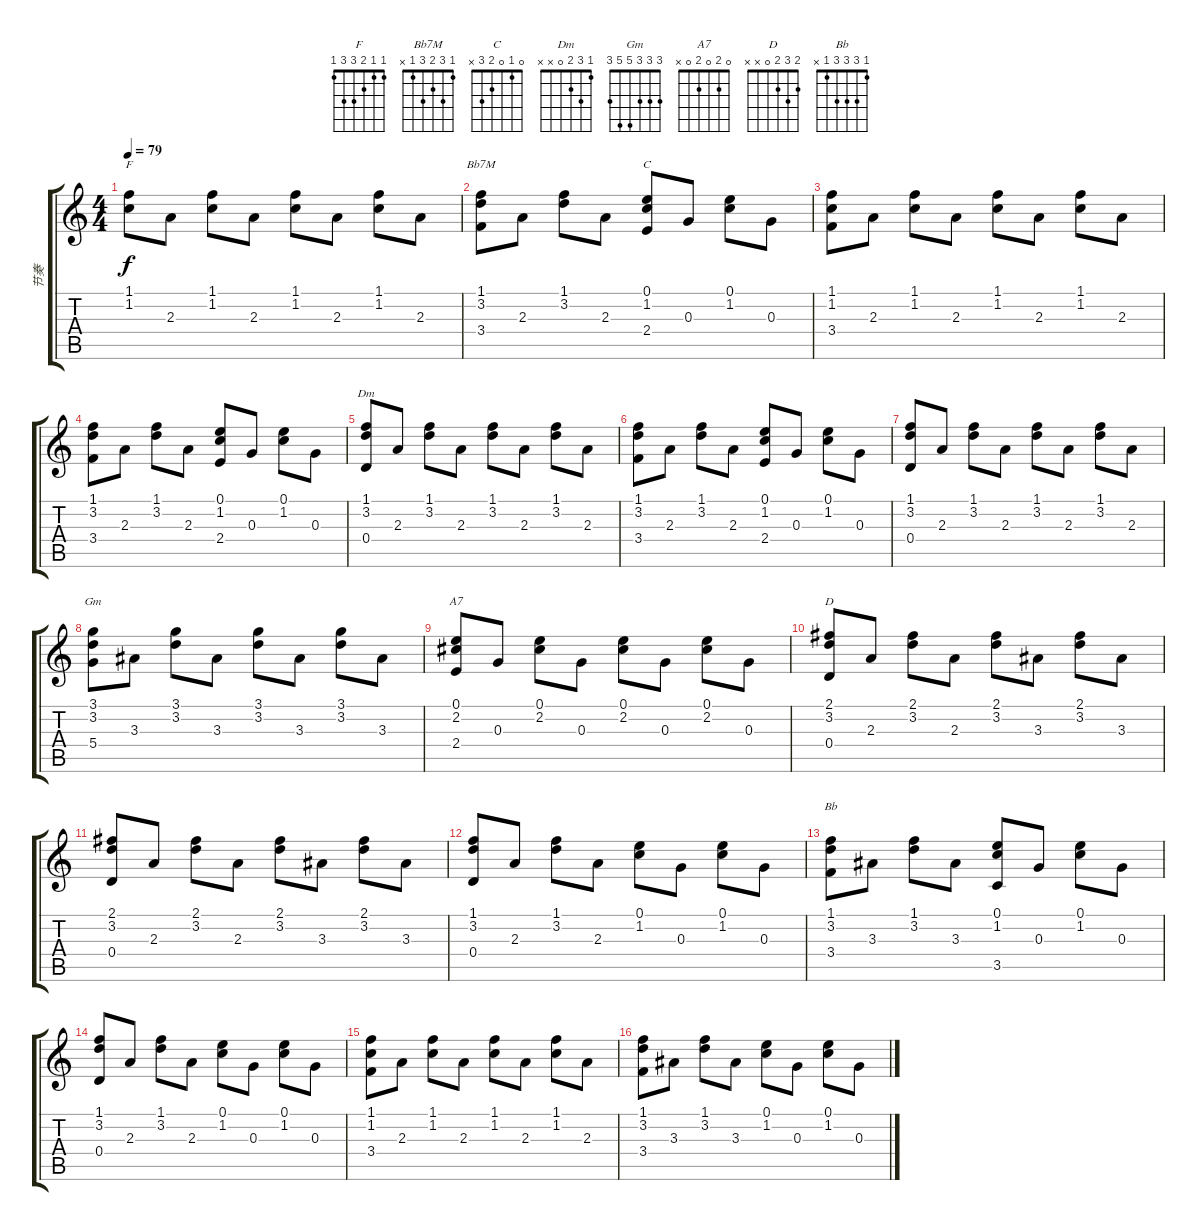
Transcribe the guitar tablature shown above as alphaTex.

\track ("节奏" "节奏") {instrument acousticguitarnylon}
\staff {score tabs}
\tuning (E4 B3 G3 D3 A2 E2) {hide}
\chord ("F" 1 1 2 3 3 1)
\chord ("Bb7M" 1 3 2 3 1 x)
\chord ("C" 0 1 0 2 3 x)
\chord ("Dm" 1 3 2 0 x x)
\chord ("Gm" 3 3 3 5 5 3)
\chord ("A7" 0 2 0 2 0 x)
\chord ("D" 2 3 2 0 x x)
\chord ("Bb" 1 3 3 3 1 x)
\ts (4 4)
\tempo 79
\clef g2
\ks c
(1.1 1.2).8{ch "F" dy f} 2.3.8 (1.1 1.2).8 2.3.8 (1.1 1.2).8 2.3.8 (1.1 1.2).8 2.3.8 |
(1.1 3.2 3.4).8{ch "Bb7M"} 2.3.8 (1.1 3.2).8 2.3.8 (0.1 1.2 2.4).8{ch "C"} 0.3.8 (0.1 1.2).8 0.3.8 |
(1.1 1.2 3.4).8 2.3.8 (1.1 1.2).8 2.3.8 (1.1 1.2).8 2.3.8 (1.1 1.2).8 2.3.8 |
(1.1 3.2 3.4).8 2.3.8 (1.1 3.2).8 2.3.8 (0.1 1.2 2.4).8 0.3.8 (0.1 1.2).8 0.3.8 |
(1.1 3.2 0.4).8{ch "Dm"} 2.3.8 (1.1 3.2).8 2.3.8 (1.1 3.2).8 2.3.8 (1.1 3.2).8 2.3.8 |
(1.1 3.2 3.4).8 2.3.8 (1.1 3.2).8 2.3.8 (0.1 1.2 2.4).8 0.3.8 (0.1 1.2).8 0.3.8 |
(1.1 3.2 0.4).8 2.3.8 (1.1 3.2).8 2.3.8 (1.1 3.2).8 2.3.8 (1.1 3.2).8 2.3.8 |
(3.1 3.2 5.4).8{ch "Gm"} 3.3.8 (3.1 3.2).8 3.3.8 (3.1 3.2).8 3.3.8 (3.1 3.2).8 3.3.8 |
(0.1 2.2 2.4).8{ch "A7"} 0.3.8 (0.1 2.2).8 0.3.8 (0.1 2.2).8 0.3.8 (0.1 2.2).8 0.3.8 |
(2.1 3.2 0.4).8{ch "D"} 2.3.8 (2.1 3.2).8 2.3.8 (2.1 3.2).8 3.3.8 (2.1 3.2).8 3.3.8 |
(2.1 3.2 0.4).8 2.3.8 (2.1 3.2).8 2.3.8 (2.1 3.2).8 3.3.8 (2.1 3.2).8 3.3.8 |
(1.1 3.2 0.4).8 2.3.8 (1.1 3.2).8 2.3.8 (0.1 1.2).8 0.3.8 (0.1 1.2).8 0.3.8 |
(1.1 3.2 3.4).8{ch "Bb"} 3.3.8 (1.1 3.2).8 3.3.8 (0.1 1.2 3.5).8 0.3.8 (0.1 1.2).8 0.3.8 |
(1.1 3.2 0.4).8 2.3.8 (1.1 3.2).8 2.3.8 (0.1 1.2).8 0.3.8 (0.1 1.2).8 0.3.8 |
(1.1 1.2 3.4).8 2.3.8 (1.1 1.2).8 2.3.8 (1.1 1.2).8 2.3.8 (1.1 1.2).8 2.3.8 |
(1.1 3.2 3.4).8 3.3.8 (1.1 3.2).8 3.3.8 (0.1 1.2).8 0.3.8 (0.1 1.2).8 0.3.8
